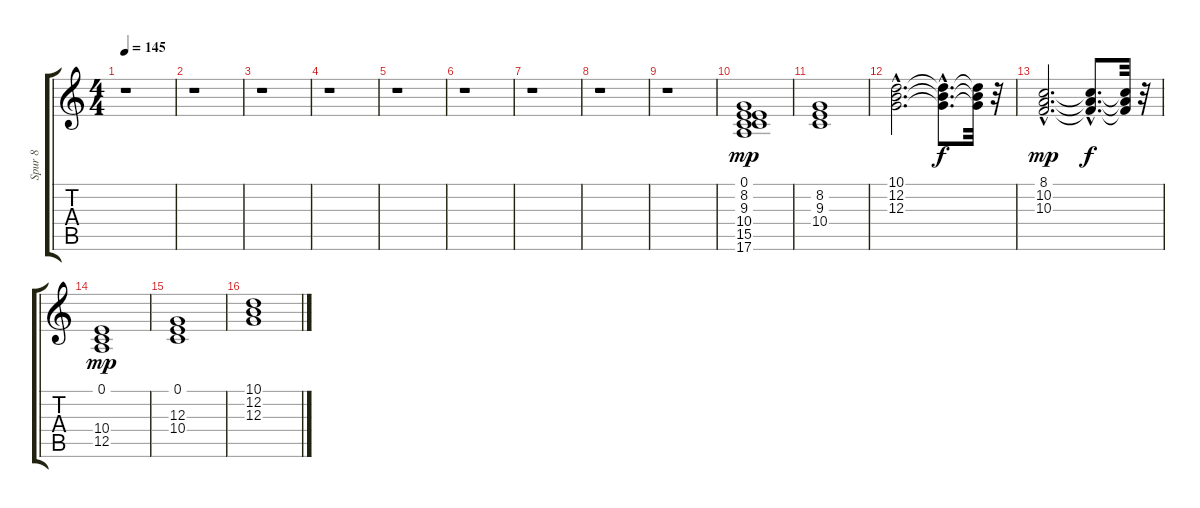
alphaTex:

\track ("Spur 8" "Spur 8") {instrument synthstrings2}
\staff {score tabs}
\tuning (E4 B3 G3 D3 A2 E2) {hide}
\ts (4 4)
\tempo 145
\clef g2
\ks c
r.1{dy mp instrument synthstrings2} |
r.1 |
r.1 |
r.1 |
r.1 |
r.1 |
r.1 |
r.1 |
r.1 |
(0.1 8.2 9.3 10.4 15.5 17.6).1 |
(8.2 9.3 10.4).1 |
(10.1{hac} 12.2{hac} 12.3{hac}).2{d} (10.1{hac t} 12.2{hac t} 12.3{hac t}).8{d dy f} (10.1{t} 12.2{t} 12.3{t}).32 r.32 |
(8.1{hac} 10.2{hac} 10.3{hac}).2{d dy mp} (8.1{hac t} 10.2{hac t} 10.3{hac t}).8{d dy f} (8.1{t} 10.2{t} 10.3{t}).32 r.32 |
(0.1 10.4 12.5).1{dy mp} |
(0.1 12.3 10.4).1 |
(10.1 12.2 12.3).1
